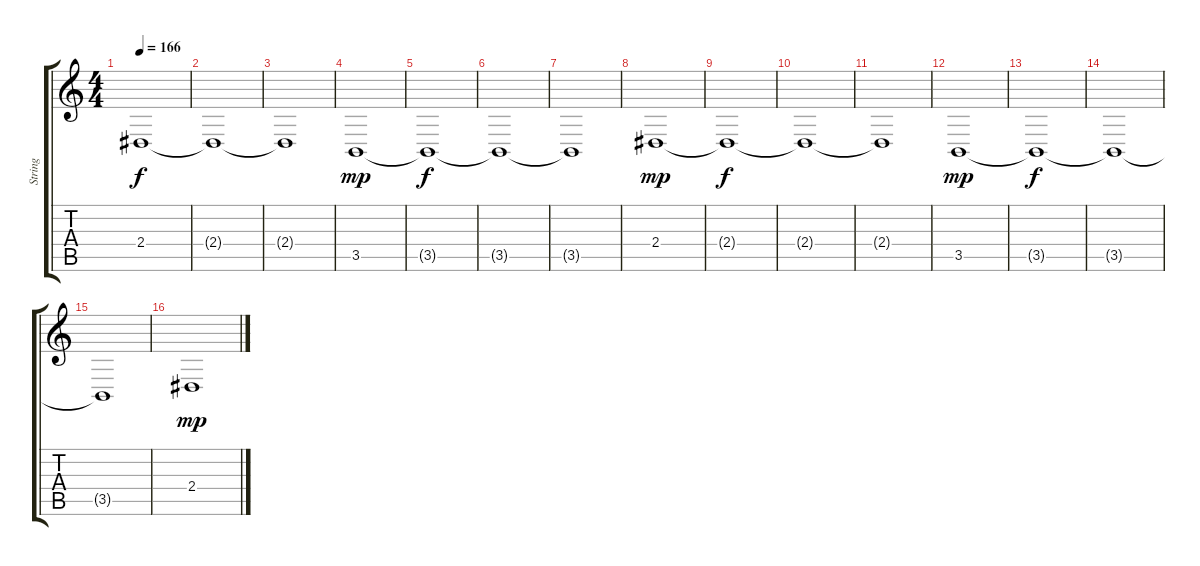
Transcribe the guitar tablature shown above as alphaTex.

\track ("String" "String") {instrument stringensemble2}
\staff {score tabs}
\tuning (Eb4 Bb3 Gb3 Db3 Ab2 Eb2) {hide}
\ts (4 4)
\tempo 166
\clef g2
\ks c
2.4{t}.1{dy f} |
2.4{t}.1 |
2.4{t}.1 |
3.5.1{dy mp} |
3.5{t}.1{dy f} |
3.5{t}.1 |
3.5{t}.1 |
2.4.1{dy mp} |
2.4{t}.1{dy f} |
2.4{t}.1 |
2.4{t}.1 |
3.5.1{dy mp} |
3.5{t}.1{dy f} |
3.5{t}.1 |
3.5{t}.1 |
2.4.1{dy mp}
